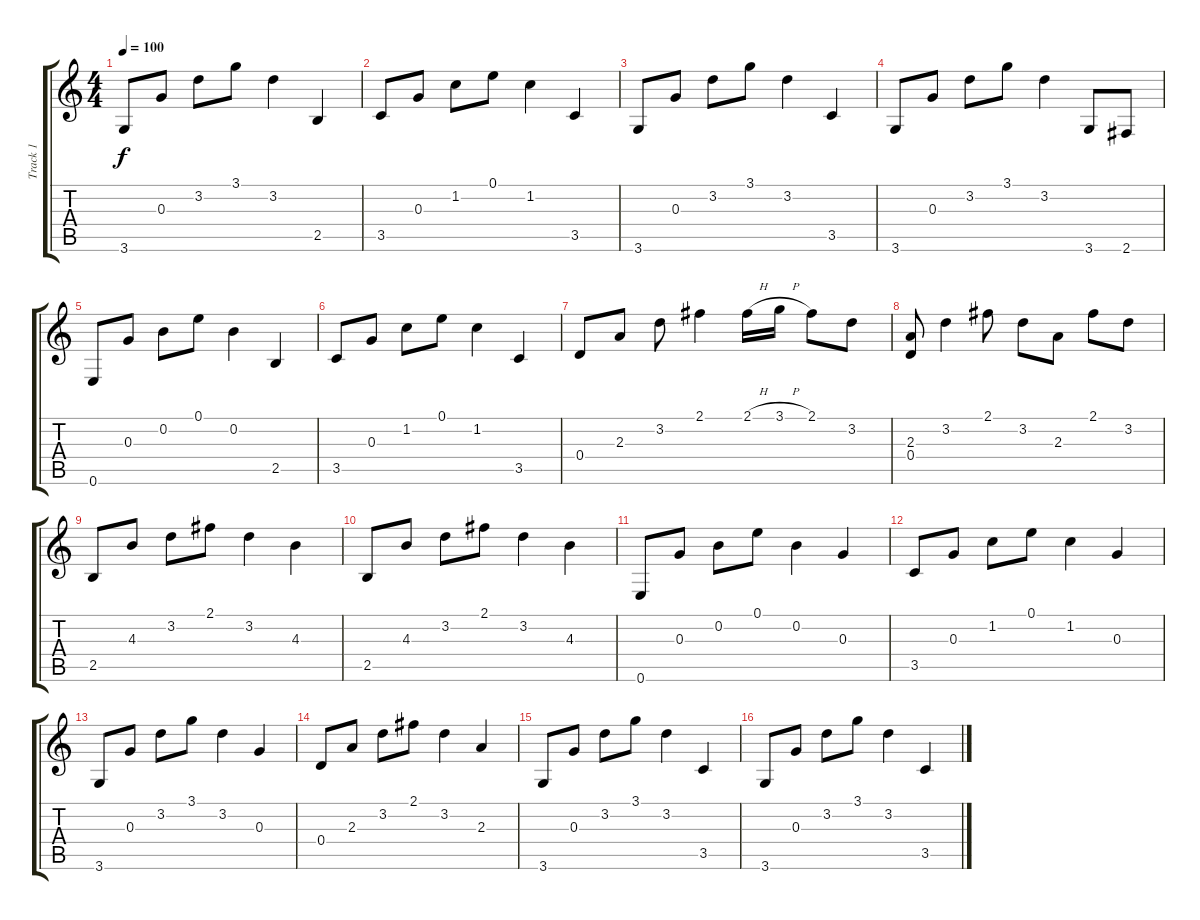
\track ("Track 1" "Track 1") {instrument acousticguitarsteel}
\staff {score tabs}
\tuning (E4 B3 G3 D3 A2 E2) {hide}
\ts (4 4)
\tempo 100
\clef g2
\ks c
3.6.8{dy f} 0.3.8 3.2.8 3.1.8 3.2.4 2.5.4 |
3.5.8 0.3.8 1.2.8 0.1.8 1.2.4 3.5.4 |
3.6.8 0.3.8 3.2.8 3.1.8 3.2.4 3.5.4 |
3.6.8 0.3.8 3.2.8 3.1.8 3.2.4 3.6.8 2.6.8 |
0.6.8 0.3.8 0.2.8 0.1.8 0.2.4 2.5.4 |
3.5.8 0.3.8 1.2.8 0.1.8 1.2.4 3.5.4 |
0.4.8 2.3.8 3.2.8 2.1.4 2.1{h}.16 3.1{h}.16 2.1.8 3.2.8 |
(2.3 0.4).8 3.2.4 2.1.8 3.2.8 2.3.8 2.1.8 3.2.8 |
2.5.8 4.3.8 3.2.8 2.1.8 3.2.4 4.3.4 |
2.5.8 4.3.8 3.2.8 2.1.8 3.2.4 4.3.4 |
0.6.8 0.3.8 0.2.8 0.1.8 0.2.4 0.3.4 |
3.5.8 0.3.8 1.2.8 0.1.8 1.2.4 0.3.4 |
3.6.8 0.3.8 3.2.8 3.1.8 3.2.4 0.3.4 |
0.4.8 2.3.8 3.2.8 2.1.8 3.2.4 2.3.4 |
3.6.8 0.3.8 3.2.8 3.1.8 3.2.4 3.5.4 |
3.6.8 0.3.8 3.2.8 3.1.8 3.2.4 3.5.4
